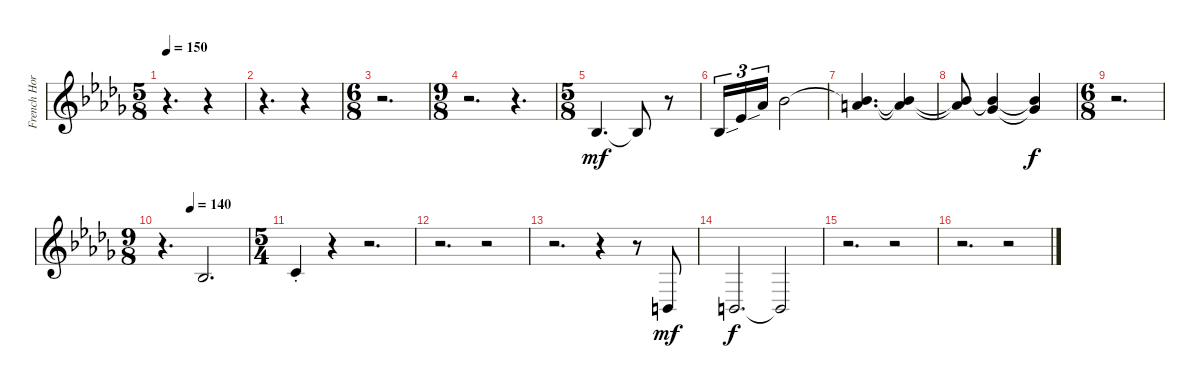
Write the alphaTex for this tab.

\track ("French Horn" "French Hor") {instrument frenchhorn}
\staff {score}
\tuning (D4 A3 F3 C3 G2 D2) {hide}
\ts (5 8)
\tempo 150
\clef g2
\ks bbminor
r.4{d dy f} r.4 |
r.4{d} r.4 |
\ts (6 8)
r.2{d} |
\ts (9 8)
r.2{d} r.4{d} |
\ts (5 8)
5.3.4{d dy mf} 5.3{t}.8 r.8 |
5.3{sou}.16{tu (3 2)} 6.2{sou}.16{tu (3 2)} 6.1.16{tu (3 2)} 8.1.2 |
(8.1{t} 12.2).4{d} (8.1{t} 12.2{t}).4 |
(8.1{t} 12.2{t}).8 (8.1{t} 9.2).4 (8.1{t} 9.2{t}).4{dy f} |
\ts (6 8)
r.2{d} |
\ts (9 8)
\tempo (140 0.3333333333333333)
r.4{d volume 5} 5.3.2{d volume 16} |
\ts (5 4)
7.3{st}.4 r.4 r.2{d} |
r.2{d} r.2 |
r.2{d} r.4 r.8 4.5.8{dy mf} |
4.5.2{d dy f volume 6} 4.5{t}.2{volume 0} |
r.2{d} r.2 |
r.2{d} r.2
